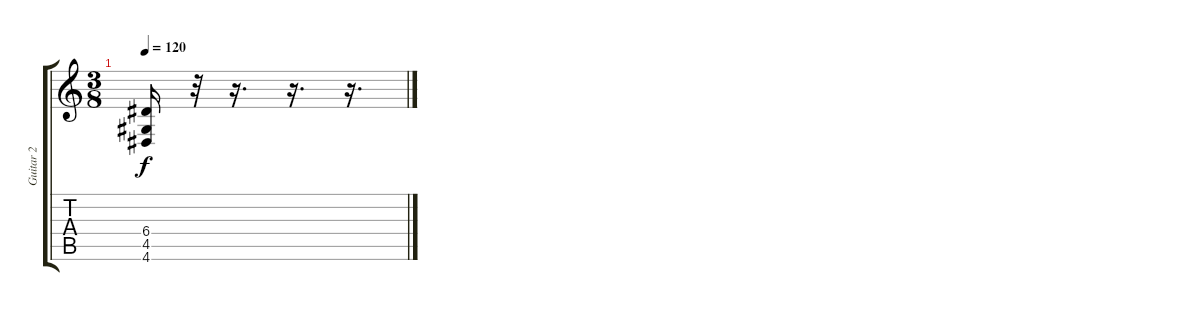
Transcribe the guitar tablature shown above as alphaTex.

\track ("Guitar 2" "Guitar 2") {instrument distortionguitar}
\staff {score tabs}
\tuning (B3 Gb3 D3 A2 E2 B1) {hide}
\ts (3 8)
\tempo 120
\clef g2
\ks c
(6.4 4.5 4.6).16{dy f} r.32 r.16{d} r.16{d} r.16{d}
